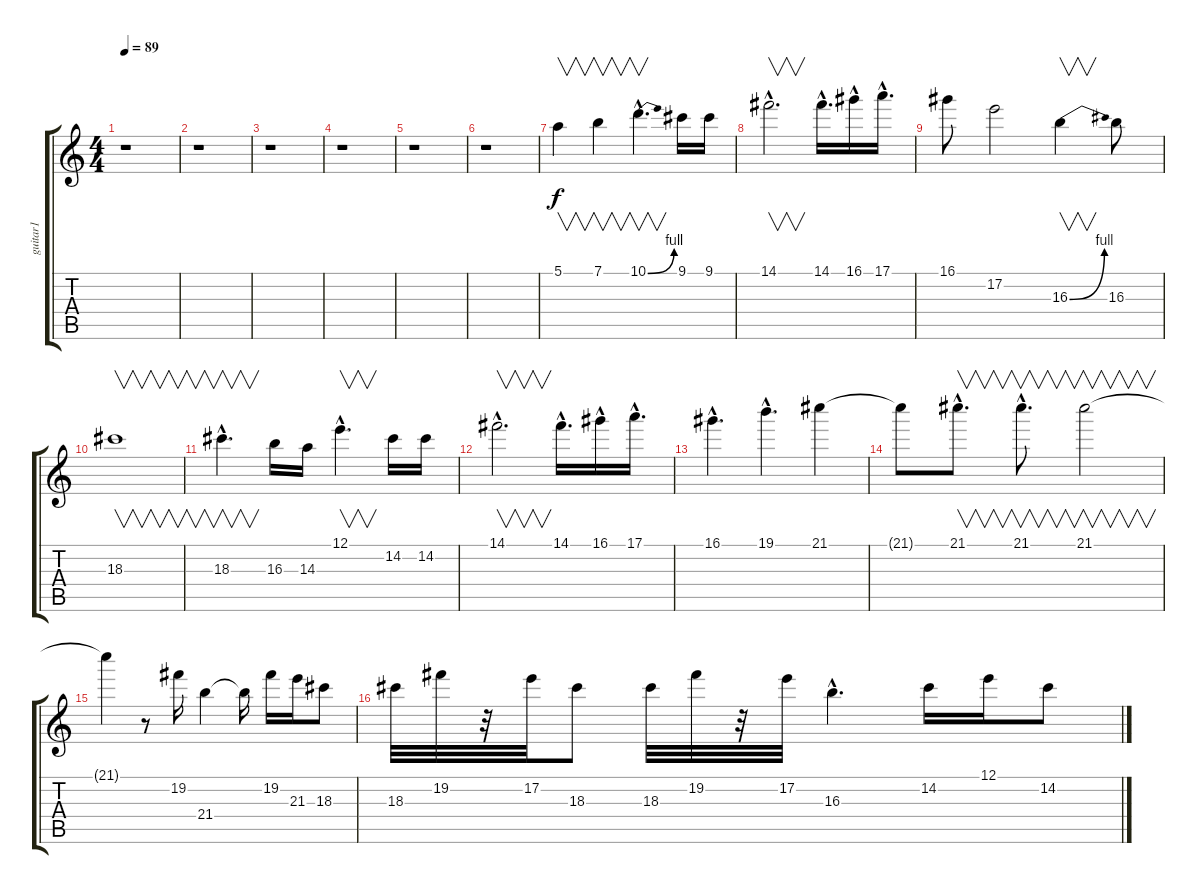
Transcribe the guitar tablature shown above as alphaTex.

\track ("guitar1" "guitar1") {instrument distortionguitar}
\staff {score tabs}
\tuning (E4 B3 G3 D3 A2 E2) {hide}
\ts (4 4)
\tempo 89
\clef g2
\ks c
r.1{dy f} |
r.1 |
r.1 |
r.1 |
r.1 |
r.1 |
5.1.4{v volume 16} 7.1.4{v} 10.1{be (bend 0 0 60 4) hac}.4{v d} 9.1.16 9.1.16 |
14.1{hac}.2{v d} 14.1{hac}.16{d} 16.1{hac}.16 17.1{hac}.16{d} |
16.1.8 17.2.2 16.3{be (bend 0 0 60 4)}.4{v} 16.3.8 |
18.3.1{v} |
18.3{hac}.4{v d} 16.3.16 14.3.16 12.1{hac}.4{v d} 14.2.16 14.2.16 |
14.1{hac}.2{v d} 14.1{hac}.16{d} 16.1{hac}.16 17.1{hac}.16{d} |
16.1{hac}.4{d} 19.1{hac}.4{d} 21.1.4 |
21.1{t}.8 21.1{hac}.8{v d} 21.1{hac}.8{v d} 21.1.2{v} |
21.1{t}.4 r.8 19.2.16{volume 14} 21.4.4{volume 14} 21.4{t}.16 19.2.16{volume 13} 21.3.16{volume 13} 18.3.8{volume 12} |
18.3.32{volume 12} 19.2.32{volume 12} r.32 17.2.32{volume 11} 18.3.8{volume 11} 18.3.32{volume 11} 19.2.32{volume 10} r.32 17.2.32{volume 10} 16.3{hac}.4{d volume 10} 14.2.16{volume 9} 12.1.16{volume 8} 14.2.8{volume 8}
